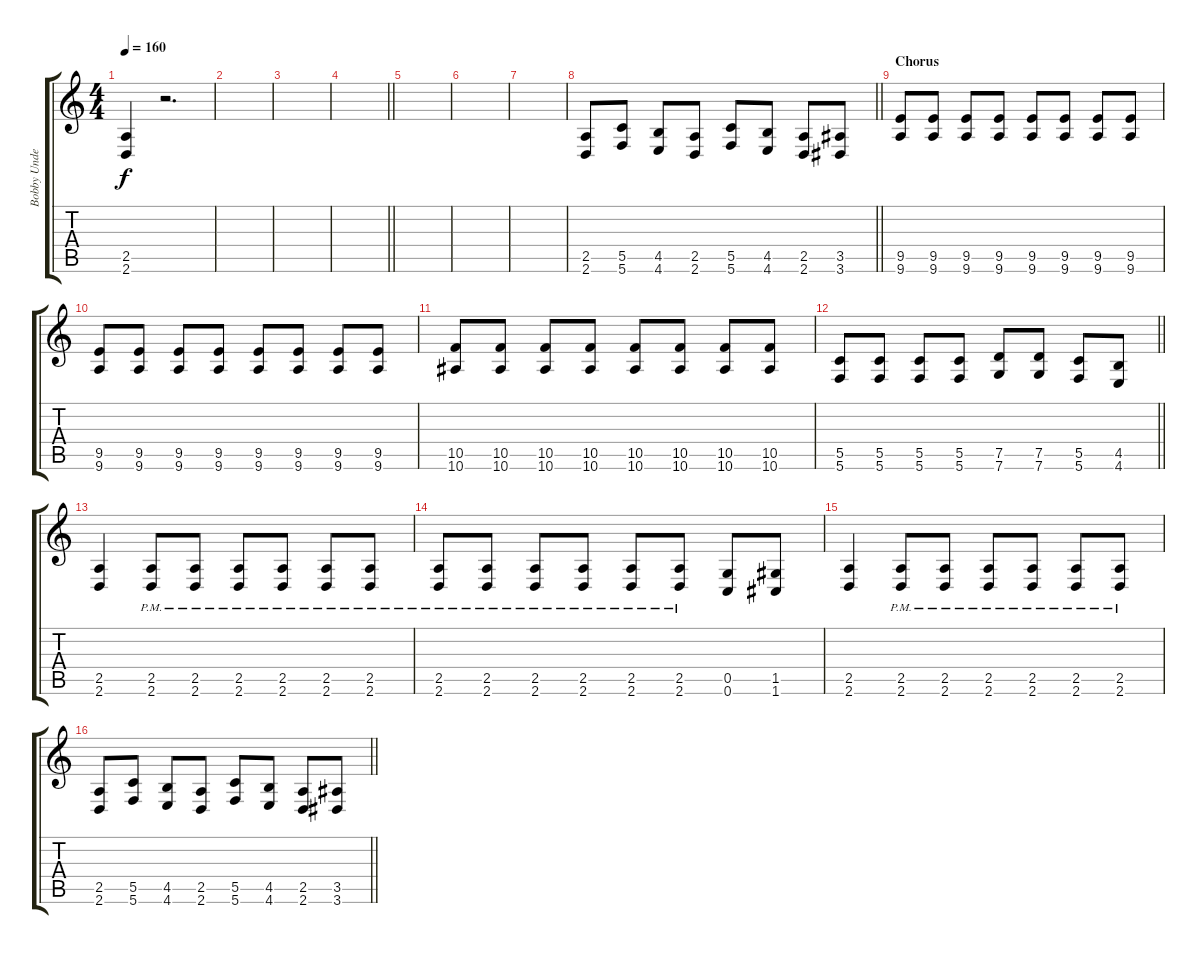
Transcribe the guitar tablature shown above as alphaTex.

\track ("Bobby Undertaker" "Bobby Unde") {instrument distortionguitar}
\staff {score tabs}
\tuning (D4 A3 F3 C3 G2 C2) {hide}
\ts (4 4)
\section ("" "")
\tempo 160
\clef g2
\ks c
(2.5 2.6).4{dy f} r.2{d} |
|
|
\barLineRight lightlight
|
\section ("" "")
|
|
|
\barLineRight lightlight
(2.5 2.6).8 (5.5 5.6).8 (4.5 4.6).8 (2.5 2.6).8 (5.5 5.6).8 (4.5 4.6).8 (2.5 2.6).8 (3.5 3.6).8 |
\section ("" "Chorus")
(9.5 9.6).8 (9.5 9.6).8 (9.5 9.6).8 (9.5 9.6).8 (9.5 9.6).8 (9.5 9.6).8 (9.5 9.6).8 (9.5 9.6).8 |
(9.5 9.6).8 (9.5 9.6).8 (9.5 9.6).8 (9.5 9.6).8 (9.5 9.6).8 (9.5 9.6).8 (9.5 9.6).8 (9.5 9.6).8 |
(10.5 10.6).8 (10.5 10.6).8 (10.5 10.6).8 (10.5 10.6).8 (10.5 10.6).8 (10.5 10.6).8 (10.5 10.6).8 (10.5 10.6).8 |
\barLineRight lightlight
(5.5 5.6).8 (5.5 5.6).8 (5.5 5.6).8 (5.5 5.6).8 (7.5 7.6).8 (7.5 7.6).8 (5.5 5.6).8 (4.5 4.6).8 |
\section ("" "")
(2.5 2.6).4 (2.5{pm} 2.6{pm}).8 (2.5{pm} 2.6{pm}).8 (2.5{pm} 2.6{pm}).8 (2.5{pm} 2.6{pm}).8 (2.5{pm} 2.6{pm}).8 (2.5{pm} 2.6{pm}).8 |
(2.5{pm} 2.6{pm}).8 (2.5{pm} 2.6{pm}).8 (2.5{pm} 2.6{pm}).8 (2.5{pm} 2.6{pm}).8 (2.5{pm} 2.6{pm}).8 (2.5{pm} 2.6{pm}).8 (0.5 0.6).8 (1.5 1.6).8 |
(2.5 2.6).4 (2.5{pm} 2.6{pm}).8 (2.5{pm} 2.6{pm}).8 (2.5{pm} 2.6{pm}).8 (2.5{pm} 2.6{pm}).8 (2.5{pm} 2.6{pm}).8 (2.5{pm} 2.6{pm}).8 |
\barLineRight lightlight
(2.5 2.6).8 (5.5 5.6).8 (4.5 4.6).8 (2.5 2.6).8 (5.5 5.6).8 (4.5 4.6).8 (2.5 2.6).8 (3.5 3.6).8
